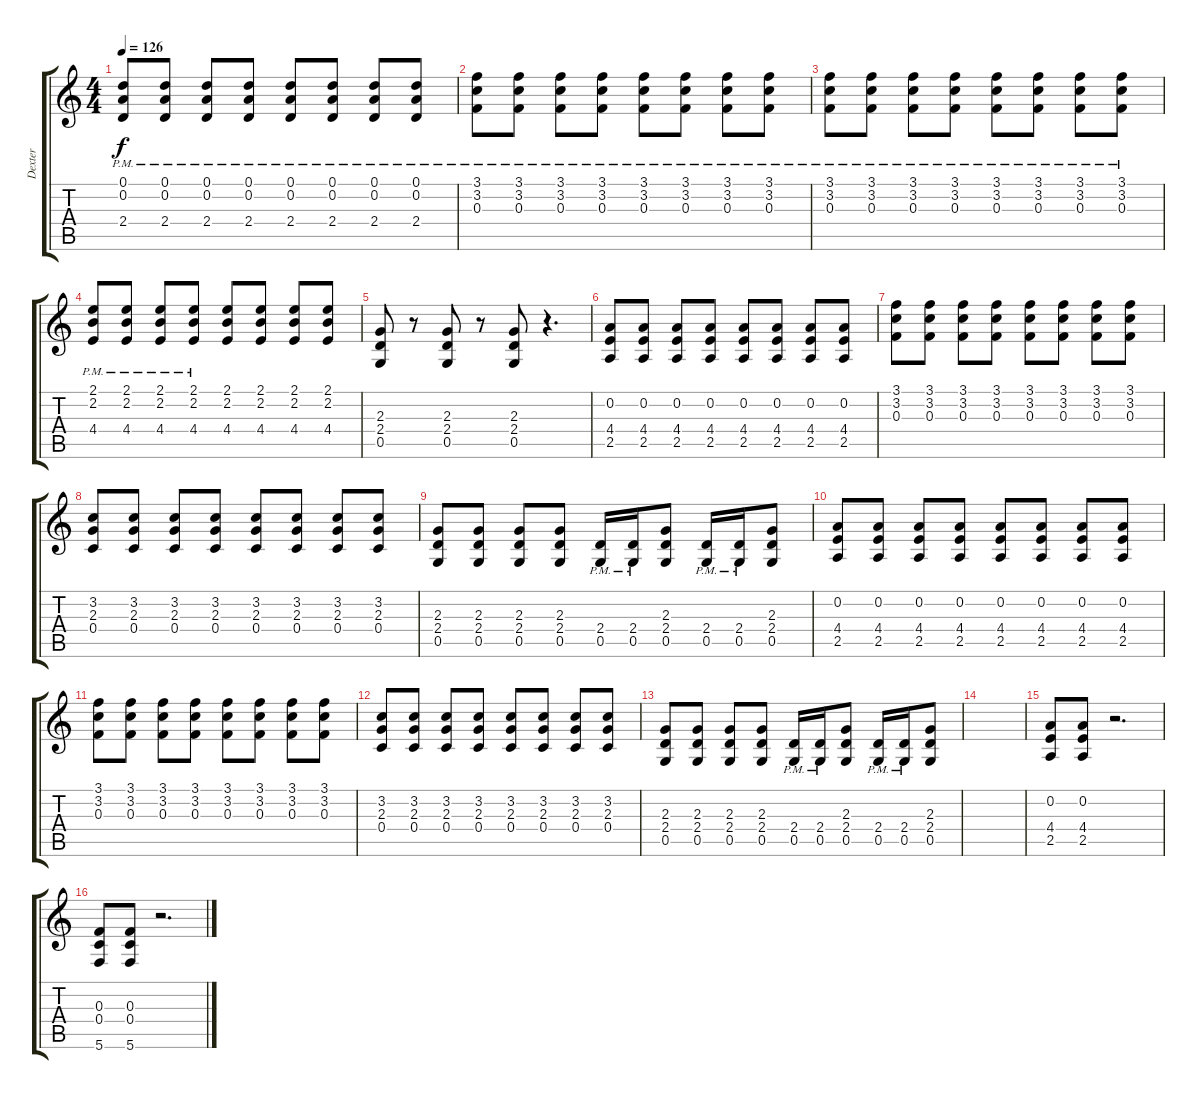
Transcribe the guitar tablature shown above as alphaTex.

\track ("Dexter" "Dexter") {instrument distortionguitar}
\staff {score tabs}
\tuning (D4 A3 F3 C3 G2 C2) {hide}
\ts (4 4)
\tempo 126
\clef g2
\ks c
(0.1{pm} 0.2{pm} 2.4{pm}).8{dy f} (0.1{pm} 0.2{pm} 2.4{pm}).8 (0.1{pm} 0.2{pm} 2.4{pm}).8 (0.1{pm} 0.2{pm} 2.4{pm}).8 (0.1{pm} 0.2{pm} 2.4{pm}).8 (0.1{pm} 0.2{pm} 2.4{pm}).8 (0.1{pm} 0.2{pm} 2.4{pm}).8 (0.1{pm} 0.2{pm} 2.4{pm}).8 |
(3.1{pm} 3.2{pm} 0.3{pm}).8 (3.1{pm} 3.2{pm} 0.3{pm}).8 (3.1{pm} 3.2{pm} 0.3{pm}).8 (3.1{pm} 3.2{pm} 0.3{pm}).8 (3.1{pm} 3.2{pm} 0.3{pm}).8 (3.1{pm} 3.2{pm} 0.3{pm}).8 (3.1{pm} 3.2{pm} 0.3{pm}).8 (3.1{pm} 3.2{pm} 0.3{pm}).8 |
(3.1{pm} 3.2{pm} 0.3{pm}).8 (3.1{pm} 3.2{pm} 0.3{pm}).8 (3.1{pm} 3.2{pm} 0.3{pm}).8 (3.1{pm} 3.2{pm} 0.3{pm}).8 (3.1{pm} 3.2{pm} 0.3{pm}).8 (3.1{pm} 3.2{pm} 0.3{pm}).8 (3.1{pm} 3.2{pm} 0.3{pm}).8 (3.1{pm} 3.2{pm} 0.3{pm}).8 |
(2.1{pm} 2.2{pm} 4.4{pm}).8 (2.1{pm} 2.2{pm} 4.4).8 (2.1{pm} 2.2{pm} 4.4{pm}).8 (2.1{pm} 2.2{pm} 4.4{pm}).8 (2.1 2.2 4.4).8 (2.1 2.2 4.4).8 (2.1 2.2 4.4).8 (2.1 2.2 4.4).8 |
(2.3 2.4 0.5).8 r.8 (2.3 2.4 0.5).8 r.8 (2.3 2.4 0.5).8 r.4{d} |
(0.2 4.4 2.5).8 (0.2 4.4 2.5).8 (0.2 4.4 2.5).8 (0.2 4.4 2.5).8 (0.2 4.4 2.5).8 (0.2 4.4 2.5).8 (0.2 4.4 2.5).8 (0.2 4.4 2.5).8 |
(3.1 3.2 0.3).8 (3.1 3.2 0.3).8 (3.1 3.2 0.3).8 (3.1 3.2 0.3).8 (3.1 3.2 0.3).8 (3.1 3.2 0.3).8 (3.1 3.2 0.3).8 (3.1 3.2 0.3).8 |
(3.2 2.3 0.4).8 (3.2 2.3 0.4).8 (3.2 2.3 0.4).8 (3.2 2.3 0.4).8 (3.2 2.3 0.4).8 (3.2 2.3 0.4).8 (3.2 2.3 0.4).8 (3.2 2.3 0.4).8 |
(2.3 2.4 0.5).8 (2.3 2.4 0.5).8 (2.3 2.4 0.5).8 (2.3 2.4 0.5).8 (2.4{pm} 0.5{pm}).16 (2.4{pm} 0.5{pm}).16 (2.3 2.4 0.5).8 (2.4{pm} 0.5{pm}).16 (2.4{pm} 0.5{pm}).16 (2.3 2.4 0.5).8 |
(0.2 4.4 2.5).8 (0.2 4.4 2.5).8 (0.2 4.4 2.5).8 (0.2 4.4 2.5).8 (0.2 4.4 2.5).8 (0.2 4.4 2.5).8 (0.2 4.4 2.5).8 (0.2 4.4 2.5).8 |
(3.1 3.2 0.3).8 (3.1 3.2 0.3).8 (3.1 3.2 0.3).8 (3.1 3.2 0.3).8 (3.1 3.2 0.3).8 (3.1 3.2 0.3).8 (3.1 3.2 0.3).8 (3.1 3.2 0.3).8 |
(3.2 2.3 0.4).8 (3.2 2.3 0.4).8 (3.2 2.3 0.4).8 (3.2 2.3 0.4).8 (3.2 2.3 0.4).8 (3.2 2.3 0.4).8 (3.2 2.3 0.4).8 (3.2 2.3 0.4).8 |
(2.3 2.4 0.5).8 (2.3 2.4 0.5).8 (2.3 2.4 0.5).8 (2.3 2.4 0.5).8 (2.4{pm} 0.5{pm}).16 (2.4{pm} 0.5{pm}).16 (2.3 2.4 0.5).8 (2.4{pm} 0.5{pm}).16 (2.4{pm} 0.5{pm}).16 (2.3 2.4 0.5).8 |
|
(0.2 4.4 2.5).8 (0.2 4.4 2.5).8 r.2{d} |
(0.3 0.4 5.6).8 (0.3 0.4 5.6).8 r.2{d}
